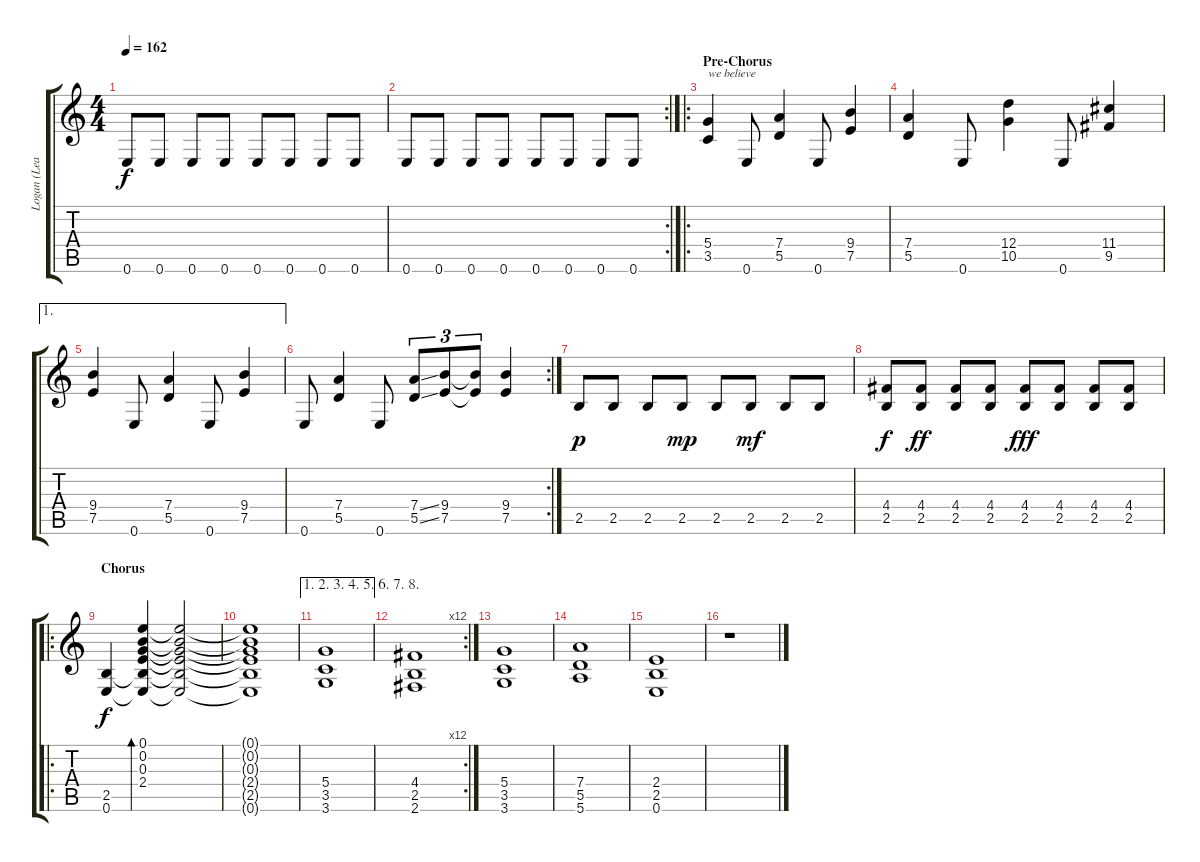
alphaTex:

\track ("Logan (Lead)" "Logan (Lea") {instrument distortionguitar}
\staff {score tabs}
\tuning (E4 B3 G3 D3 A2 E2) {hide}
\ts (4 4)
\tempo 162
\clef g2
\ks c
0.6.8{dy f} 0.6.8 0.6.8 0.6.8 0.6.8 0.6.8 0.6.8 0.6.8 |
\rc 2
0.6.8 0.6.8 0.6.8 0.6.8 0.6.8 0.6.8 0.6.8 0.6.8 |
\ro
\section ("" "Pre-Chorus")
(5.4 3.5).4{txt "we believe"} 0.6.8 (7.4 5.5).4 0.6.8 (9.4 7.5).4 |
(7.4 5.5).4 0.6.8 (12.4 10.5).4 0.6.8 (11.4 9.5).4 |
\ae 1
(9.4 7.5).4 0.6.8 (7.4 5.5).4 0.6.8 (9.4 7.5).4 |
\rc 2
0.6.8 (7.4 5.5).4 0.6.8 (7.4{ss} 5.5{ss}).8{tu (3 2)} (9.4 7.5).8{tu (3 2)} (9.4{t} 7.5{t}).8{tu (3 2)} (9.4 7.5).4 |
2.5.8{dy p} 2.5.8 2.5.8 2.5.8{dy mp} 2.5.8 2.5.8{dy mf} 2.5.8 2.5.8 |
(4.4 2.5).8{dy f} (4.4 2.5).8{dy ff} (4.4 2.5).8 (4.4 2.5).8 (4.4 2.5).8{dy fff} (4.4 2.5).8 (4.4 2.5).8 (4.4 2.5).8 |
\ro
\section ("" "Chorus")
(2.5 0.6).4{dy f} (0.1 0.2 0.3 2.4 2.5{t} 0.6{t}).4{bd 240} (0.1{t} 0.2{t} 0.3{t} 2.4{t} 2.5{t} 0.6{t}).2 |
(0.1{t} 0.2{t} 0.3{t} 2.4{t} 2.5{t} 0.6{t}).1 |
\ae (1 2 3 4 5 6 7 8)
(5.4 3.5 3.6).1 |
\rc 12
(4.4 2.5 2.6).1 |
(5.4 3.5 3.6).1 |
(7.4 5.5 5.6).1 |
(2.4 2.5 0.6).1 |
r.1
